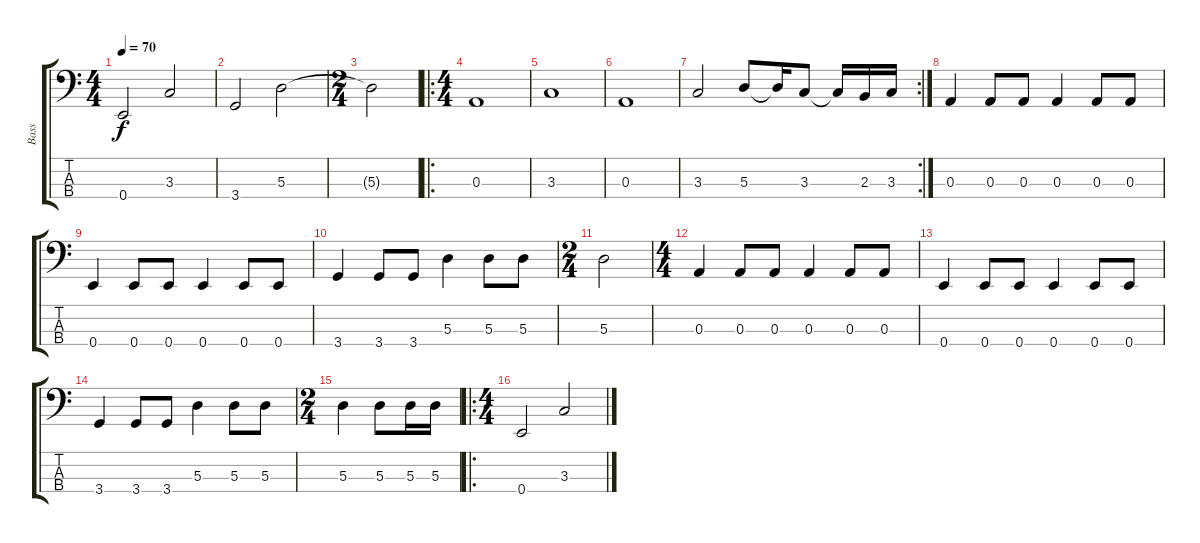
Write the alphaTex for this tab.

\track ("Bass" "Bass") {instrument electricbassfinger}
\staff {score tabs}
\tuning (G2 D2 A1 E1) {hide}
\ts (4 4)
\tempo 70
\clef f4
\ks c
0.4.2{dy f} 3.3.2 |
3.4.2 5.3.2 |
\ts (2 4)
5.3{t}.2 |
\ro
\ts (4 4)
0.3.1 |
3.3.1 |
0.3.1 |
\rc 2
3.3.2 5.3.8 5.3{t}.16 3.3.8 3.3{t}.16 2.3.16 3.3.16 |
0.3.4 0.3.8 0.3.8 0.3.4 0.3.8 0.3.8 |
0.4.4 0.4.8 0.4.8 0.4.4 0.4.8 0.4.8 |
3.4.4 3.4.8 3.4.8 5.3.4 5.3.8 5.3.8 |
\ts (2 4)
5.3.2 |
\ts (4 4)
0.3.4 0.3.8 0.3.8 0.3.4 0.3.8 0.3.8 |
0.4.4 0.4.8 0.4.8 0.4.4 0.4.8 0.4.8 |
3.4.4 3.4.8 3.4.8 5.3.4 5.3.8 5.3.8 |
\ts (2 4)
5.3.4 5.3.8 5.3.16 5.3.16 |
\ro
\ts (4 4)
0.4.2 3.3.2
